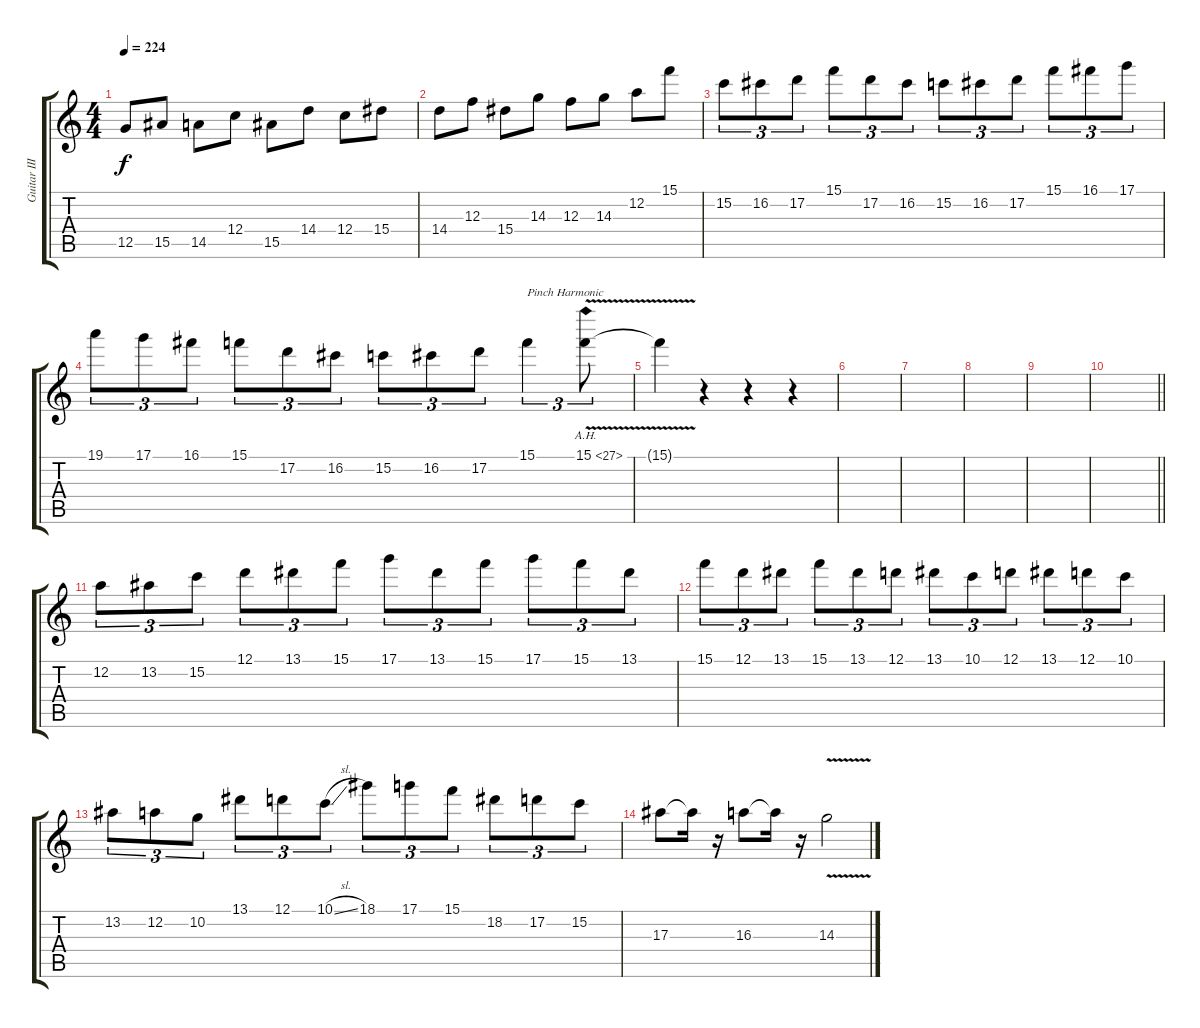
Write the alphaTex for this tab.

\track ("Guitar III" "Guitar III") {mute instrument distortionguitar}
\staff {score tabs}
\tuning (D4 A3 F3 C3 G2 D2) {hide}
\ts (4 4)
\tempo 224
\clef g2
\ks c
12.5{t}.8{dy f} 15.5.8 14.5.8 12.4.8 15.5.8 14.4.8 12.4.8 15.4.8 |
14.4.8 12.3.8 15.4.8 14.3.8 12.3.8 14.3.8 12.2.8 15.1.8 |
15.2.8{tu (3 2)} 16.2.8{tu (3 2)} 17.2.8{tu (3 2)} 15.1.8{tu (3 2)} 17.2.8{tu (3 2)} 16.2.8{tu (3 2)} 15.2.8{tu (3 2)} 16.2.8{tu (3 2)} 17.2.8{tu (3 2)} 15.1.8{tu (3 2)} 16.1.8{tu (3 2)} 17.1.8{tu (3 2)} |
19.1.8{tu (3 2)} 17.1.8{tu (3 2)} 16.1.8{tu (3 2)} 15.1.8{tu (3 2)} 17.2.8{tu (3 2)} 16.2.8{tu (3 2)} 15.2.8{tu (3 2)} 16.2.8{tu (3 2)} 17.2.8{tu (3 2)} 15.1.4{tu (3 2) txt "Pinch Harmonic"} 15.1{ah 12 v}.8{tu (3 2)} |
15.1{t}.4 r.4 r.4 r.4 |
|
|
|
|
\barLineRight lightlight
|
12.2.8{tu (3 2)} 13.2.8{tu (3 2)} 15.2.8{tu (3 2)} 12.1.8{tu (3 2)} 13.1.8{tu (3 2)} 15.1.8{tu (3 2)} 17.1.8{tu (3 2)} 13.1.8{tu (3 2)} 15.1.8{tu (3 2)} 17.1.8{tu (3 2)} 15.1.8{tu (3 2)} 13.1.8{tu (3 2)} |
15.1.8{tu (3 2)} 12.1.8{tu (3 2)} 13.1.8{tu (3 2)} 15.1.8{tu (3 2)} 13.1.8{tu (3 2)} 12.1.8{tu (3 2)} 13.1.8{tu (3 2)} 10.1.8{tu (3 2)} 12.1.8{tu (3 2)} 13.1.8{tu (3 2)} 12.1.8{tu (3 2)} 10.1.8{tu (3 2)} |
13.2.8{tu (3 2)} 12.2.8{tu (3 2)} 10.2.8{tu (3 2)} 13.1.8{tu (3 2)} 12.1.8{tu (3 2)} 10.1{sl}.8{tu (3 2)} 18.1.8{tu (3 2)} 17.1.8{tu (3 2)} 15.1.8{tu (3 2)} 18.2.8{tu (3 2)} 17.2.8{tu (3 2)} 15.2.8{tu (3 2)} |
17.3.8 17.3{t}.16 r.16 16.3.8 16.3{t}.16 r.16 14.3{v}.2
